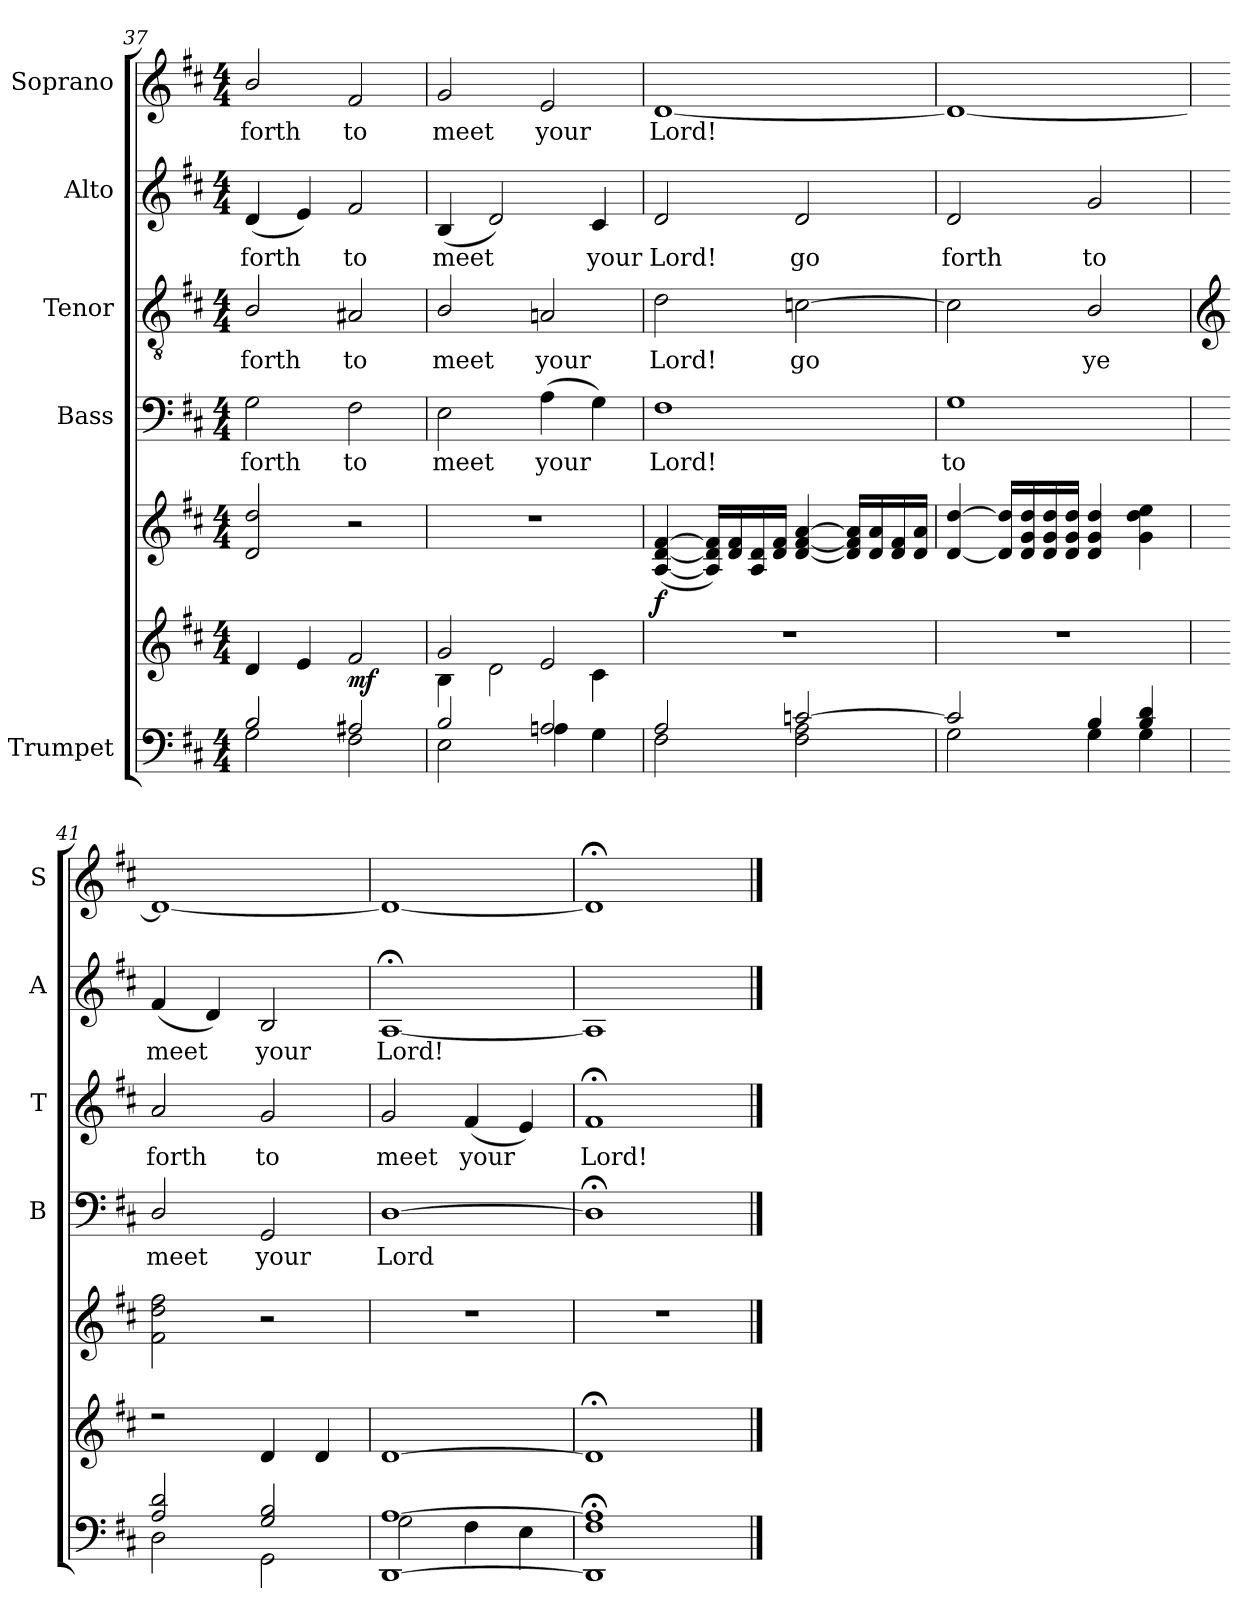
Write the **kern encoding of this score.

**kern	**kern	**kern	**dynam	**kern	**text	**kern	**text	**kern	**text	**kern	**text
*part5	*part5	*part5	*part5	*part4	*part4	*part3	*part3	*part2	*part2	*part1	*part1
*staff7	*staff6	*staff5	*staff5/6/7	*staff4	*staff4	*staff3	*staff3	*staff2	*staff2	*staff1	*staff1
*I"Trumpet	*	*	*	*I"Bass	*	*I"Tenor	*	*I"Alto	*	*I"Soprano	*
*	*	*	*	*I'B	*	*I'T	*	*I'A	*	*I'S	*
*clefF4	*clefG2	*clefG2	*	*clefF4	*	*clefGv2	*	*clefG2	*	*clefG2	*
*k[f#c#]	*k[f#c#]	*k[f#c#]	*	*k[f#c#]	*	*k[f#c#]	*	*k[f#c#]	*	*k[f#c#]	*
*D:	*D:	*D:	*	*D:	*	*D:	*	*D:	*	*D:	*
*M4/4	*M4/4	*M4/4	*	*M4/4	*	*M4/4	*	*M4/4	*	*M4/4	*
=37	=37	=37	=37	=37	=37	=37	=37	=37	=37	=37	=37
*^	*^	*	*	*	*	*	*	*	*	*	*
!	!	!	!	!	!	!	!LO:LY:b	!	!LO:LY:b	!	!LO:LY:b	!	!LO:LY:b
2B/	2G\	4d/	2ryy	2d/ 2dd/	.	2G\	forth	2B/	forth	(<4d/	forth	2b/	forth
.	.	4e/	.	.	.	.	.	.	.	4e/)	.	.	.
!	!	!	!	!	!LO:DY:a=3	!	!LO:LY:b	!	!LO:LY:b	!	!LO:LY:b	!	!LO:LY:b
2A#X/	2F#\	2f#/	2ryy	2r	mf	2F#\	to	2A#X/	to	2f#/	to	2f#/	to
=38	=38	=38	=38	=38	=38	=38	=38	=38	=38	=38	=38	=38	=38
!	!	!	!	!	!	!	!LO:LY:b	!	!LO:LY:b	!	!LO:LY:b	!	!LO:LY:b
2B/	2E\	2g/	4B\	1r	.	2E\	meet	2B/	meet	(<4B/	meet	2g/	meet
.	.	.	2d\	.	.	.	.	.	.	2d/)	.	.	.
!	!	!	!	!	!	!	!LO:LY:b	!	!LO:LY:b	!	!	!	!LO:LY:b
2A/	4An\	2e/	.	.	.	(>4A\	your	2An/	your	.	.	2e/	your
!	!	!	!	!	!	!	!	!	!	!	!LO:LY:b	!	!
.	4G\	.	4c#\	.	.	4G\)	.	.	.	4c#/	your	.	.
=39	=39	=39	=39	=39	=39	=39	=39	=39	=39	=39	=39	=39	=39
!	!	!	!	!	!LO:DY:b	!	!LO:LY:b	!	!LO:LY:b	!	!LO:LY:b	!	!LO:LY:b
*	*	*v	*v	*	*	*	*	*	*	*	*	*	*
2A/	2F#\	1r	(>[4A/ [4d/ [4f#/	f	1F#	Lord!	2d\	Lord!	2d/	Lord!	[1d	Lord!
.	.	.	16A/] 16d/] 16f#/]LL)	.	.	.	.	.	.	.	.	.
.	.	.	16d/ 16f#/	.	.	.	.	.	.	.	.	.
.	.	.	16A/ 16d/	.	.	.	.	.	.	.	.	.
.	.	.	16d/ 16f#/JJ	.	.	.	.	.	.	.	.	.
!	!	!	!	!	!	!	!	!LO:LY:b	!	!LO:LY:b	!	!
[>2cn/	2F#\ 2A\	.	[4d/ [4f#/ [4a/	.	.	.	[2cn\	go	2d/	go	.	.
.	.	.	16d/] 16f#/] 16a/]LL	.	.	.	.	.	.	.	.	.
.	.	.	16d/ 16a/	.	.	.	.	.	.	.	.	.
.	.	.	16d/ 16f#/	.	.	.	.	.	.	.	.	.
.	.	.	16d/ 16a/JJ	.	.	.	.	.	.	.	.	.
=40	=40	=40	=40	=40	=40	=40	=40	=40	=40	=40	=40	=40
!	!	!	!	!	!	!LO:LY:b	!	!	!	!LO:LY:b	!	!
2c/]	2G\	1r	[4d/ [4dd/	.	1G	to	2c\]	.	2d/	forth	1d_	.
.	.	.	16d/] 16dd/]LL	.	.	.	.	.	.	.	.	.
.	.	.	16d/ 16g/ 16dd/	.	.	.	.	.	.	.	.	.
.	.	.	16d/ 16g/ 16dd/	.	.	.	.	.	.	.	.	.
.	.	.	16d/ 16g/ 16dd/JJ	.	.	.	.	.	.	.	.	.
!	!	!	!	!	!	!	!	!LO:LY:b	!	!LO:LY:b	!	!
4B/	4G\	.	4d/ 4g/ 4dd/	.	.	.	2B/	ye	2g/	to	.	.
4B/ 4d/	4G\	.	4g\ 4dd\ 4ee\	.	.	.	.	.	.	.	.	.
!!LO:LB:g=z
=41	=41	=41	=41	=41	=41	=41	=41	=41	=41	=41	=41	=41
*	*	*	*	*	*	*	*clefG2	*	*	*	*	*
*	*	*^	*	*	*	*	*	*	*	*	*	*
!	!	!	!	!	!	!	!LO:LY:b	!	!LO:LY:b	!	!LO:LY:b	!	!
2A/ 2d/	2D\	2r	1ryy	2f#\ 2dd\ 2ff#\	.	2D/	meet	2a/	forth	(<4f#/	meet­	1d_	.
.	.	.	.	.	.	.	.	.	.	4d/)	.	.	.
!	!	!	!	!	!	!	!LO:LY:b	!	!LO:LY:b	!	!LO:LY:b	!	!
2G/ 2B/	2GG\	4d/	.	2r	.	2GG/	your	2g/	to	2B/	your	.	.
.	.	4d/	.	.	.	.	.	.	.	.	.	.	.
=42	=42	=42	=42	=42	=42	=42	=42	=42	=42	=42	=42	=42	=42
!	!	!	!	!	!	!	!LO:LY:b	!	!LO:LY:b	!	!LO:LY:b	!	!
[>1DD [>1A	2G\	[1d	1ryy	1r	.	[1D	Lord	2g/	meet	[1A;	Lord!	1d_	.
!	!	!	!	!	!	!	!	!	!LO:LY:b	!	!	!	!
.	4F#\	.	.	.	.	.	.	(<4f#/	your	.	.	.	.
.	4E\	.	.	.	.	.	.	4e/)	.	.	.	.	.
=43	=43	=43	=43	=43	=43	=43	=43	=43	=43	=43	=43	=43	=43
!	!	!	!	!	!	!	!	!	!LO:LY:b	!	!	!	!
1DD]; 1F#; 1A];	2ryy	1d;<]	1ryy	1r	.	1D;<]	.	1f#;	Lord!	1A]	.	1d;]	.
.	2ryy	.	.	.	.	.	.	.	.	.	.	.	.
*v	*v	*	*	*	*	*	*	*	*	*	*	*	*
*	*v	*v	*	*	*	*	*	*	*	*	*	*
==	==	==	==	==	==	==	==	==	==	==	==
*-	*-	*-	*-	*-	*-	*-	*-	*-	*-	*-	*-
